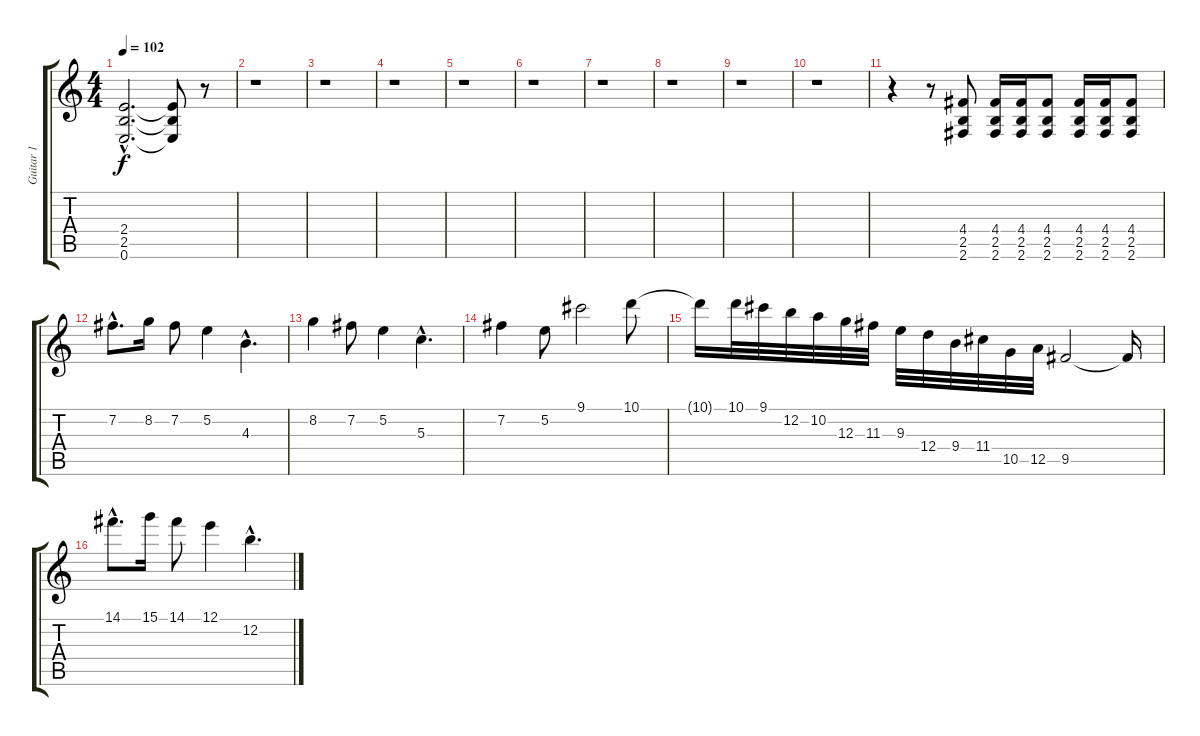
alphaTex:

\track ("Guitar 1" "Guitar 1") {instrument distortionguitar}
\staff {score tabs}
\tuning (E4 B3 G3 D3 A2 E2) {hide}
\ts (4 4)
\tempo 102
\clef g2
\ks c
(2.4{hac t} 2.5{hac t} 0.6{hac t}).2{d dy f} (2.4{t} 2.5{t} 0.6{t}).8 r.8 |
r.1 |
r.1 |
r.1 |
r.1 |
r.1 |
r.1 |
r.1 |
r.1 |
r.1 |
r.4 r.8 (4.4 2.5 2.6).8 (4.4 2.5 2.6).16 (4.4 2.5 2.6).16 (4.4 2.5 2.6).8 (4.4 2.5 2.6).16 (4.4 2.5 2.6).16 (4.4 2.5 2.6).8 |
7.2{hac}.8{d} 8.2.16 7.2.8 5.2.4 4.3{hac}.4{d} |
8.2.4 7.2.8 5.2.4 5.3{hac}.4{d} |
7.2.4 5.2.8 9.1.2 10.1.8 |
10.1{t}.16 10.1.32 9.1.32 12.2.32 10.2.32 12.3.32 11.3.32 9.3.32 12.4.32 9.4.32 11.4.32 10.5.32 12.5.32 9.5.2 9.5{t}.16 |
14.1{hac}.8{d} 15.1.16 14.1.8 12.1.4 12.2{hac}.4{d}
